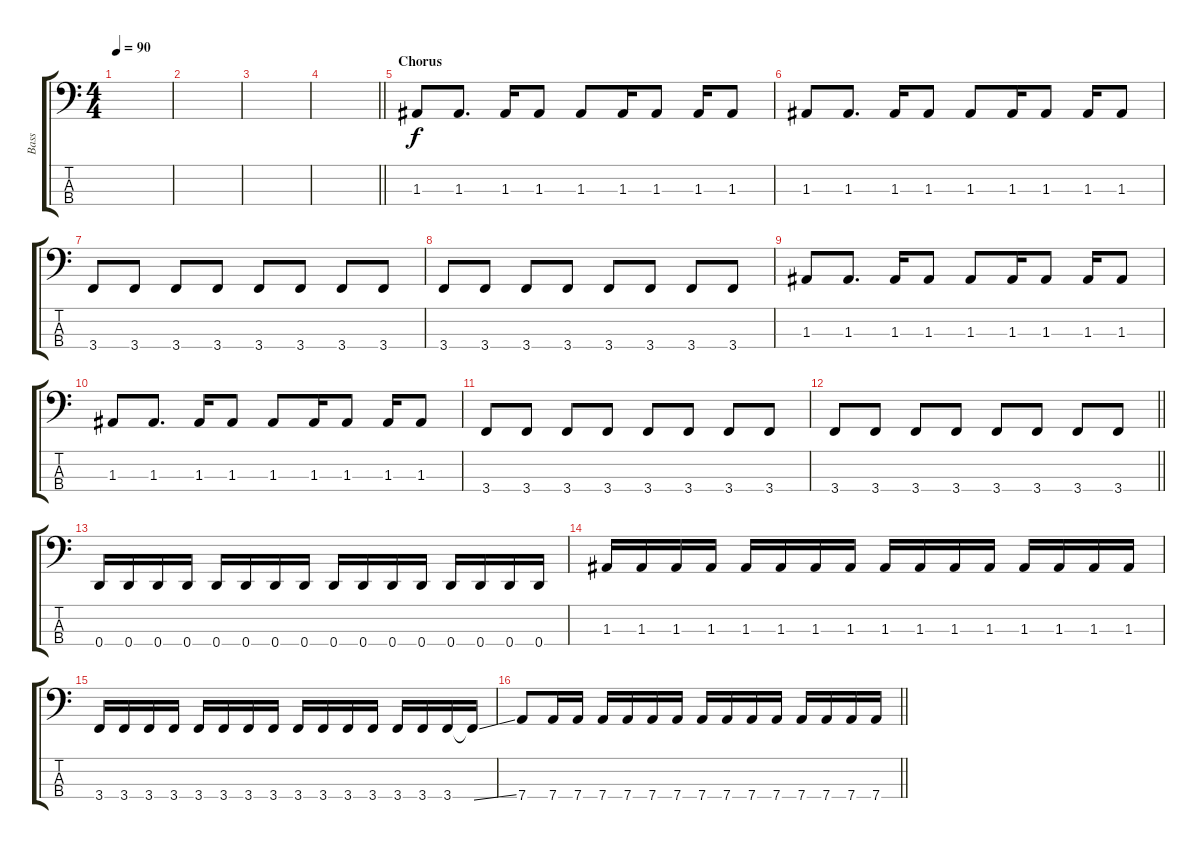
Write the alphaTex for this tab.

\track ("Bass" "Bass") {instrument electricbasspick}
\staff {score tabs}
\tuning (G2 D2 A1 D1) {hide}
\ts (4 4)
\tempo 90
\clef f4
\ks c
|
|
|
\barLineRight lightlight
|
\section ("" "Chorus")
1.3.8 1.3.8{d} 1.3.16 1.3.8 1.3.8 1.3.16 1.3.8 1.3.16 1.3.8 |
1.3.8 1.3.8{d} 1.3.16 1.3.8 1.3.8 1.3.16 1.3.8 1.3.16 1.3.8 |
3.4.8 3.4.8 3.4.8 3.4.8 3.4.8 3.4.8 3.4.8 3.4.8 |
3.4.8 3.4.8 3.4.8 3.4.8 3.4.8 3.4.8 3.4.8 3.4.8 |
1.3.8 1.3.8{d} 1.3.16 1.3.8 1.3.8 1.3.16 1.3.8 1.3.16 1.3.8 |
1.3.8 1.3.8{d} 1.3.16 1.3.8 1.3.8 1.3.16 1.3.8 1.3.16 1.3.8 |
3.4.8 3.4.8 3.4.8 3.4.8 3.4.8 3.4.8 3.4.8 3.4.8 |
\barLineRight lightlight
3.4.8 3.4.8 3.4.8 3.4.8 3.4.8 3.4.8 3.4.8 3.4.8 |
\section ("" " ")
0.4.16 0.4.16 0.4.16 0.4.16 0.4.16 0.4.16 0.4.16 0.4.16 0.4.16 0.4.16 0.4.16 0.4.16 0.4.16 0.4.16 0.4.16 0.4.16 |
1.3.16 1.3.16 1.3.16 1.3.16 1.3.16 1.3.16 1.3.16 1.3.16 1.3.16 1.3.16 1.3.16 1.3.16 1.3.16 1.3.16 1.3.16 1.3.16 |
3.4.16 3.4.16 3.4.16 3.4.16 3.4.16 3.4.16 3.4.16 3.4.16 3.4.16 3.4.16 3.4.16 3.4.16 3.4.16 3.4.16 3.4.16 3.4{ss t}.16 |
\barLineRight lightlight
7.4.8 7.4.16 7.4.16 7.4.16 7.4.16 7.4.16 7.4.16 7.4.16 7.4.16 7.4.16 7.4.16 7.4.16 7.4.16 7.4.16 7.4.16
